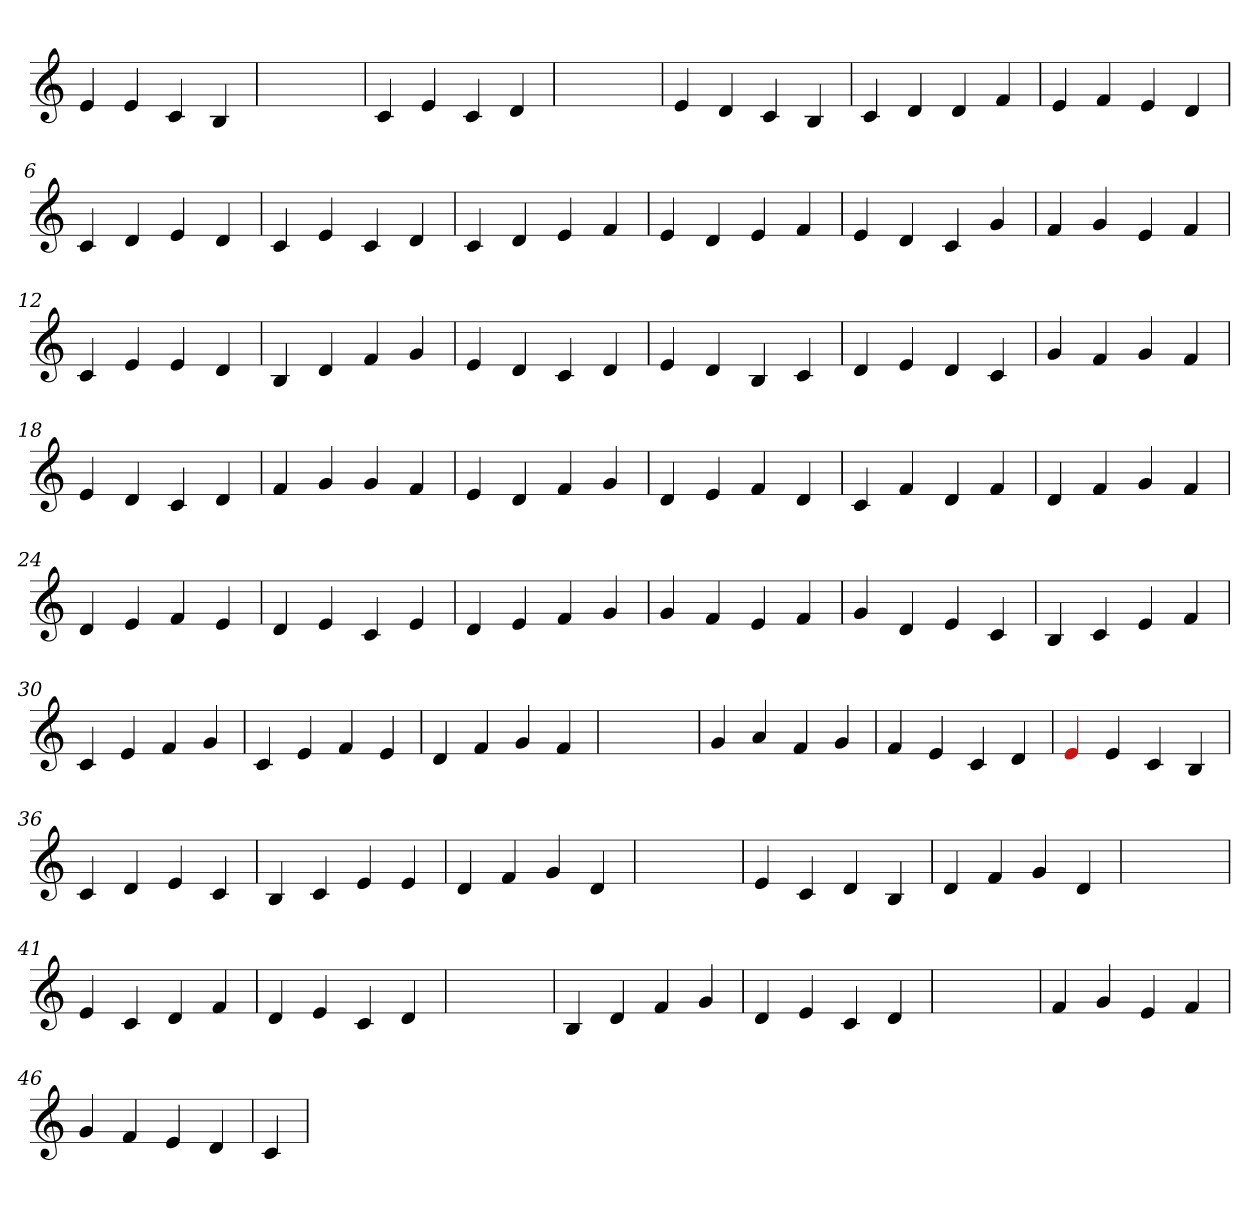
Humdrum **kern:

**kern
*part1
*staff1
*clefG2
=1
4e
4e
4c
4B
=2
1ryy
=2
4c
4e
4c
4d
=3
1ryy
=3
4e
4d
4c
4B
=4
4c
4d
4d
4f
=5
4e
4f
4e
4d
=6
4c
4d
4e
4d
=7
4c
4e
4c
4d
=8
4c
4d
4e
4f
=9
4e
4d
4e
4f
=10
4e
4d
4c
4g
=11
4f
4g
4e
4f
=12
4c
4e
4e
4d
=13
4B
4d
4f
4g
=14
4e
4d
4c
4d
=15
4e
4d
4B
4c
=16
4d
4e
4d
4c
=17
4g
4f
4g
4f
=18
4e
4d
4c
4d
=19
4f
4g
4g
4f
=20
4e
4d
4f
4g
=21
4d
4e
4f
4d
=22
4c
4f
4d
4f
=23
4d
4f
4g
4f
=24
4d
4e
4f
4e
=25
4d
4e
4c
4e
=26
4d
4e
4f
4g
=27
4g
4f
4e
4f
=28
4g
4d
4e
4c
=29
4B
4c
4e
4f
=30
4c
4e
4f
4g
=31
4c
4e
4f
4e
=32
4d
4f
4g
4f
=33
1ryy
=33
4g
4a
4f
4g
=34
4f
4e
4c
4d
=35
4Re
4e
4c
4B
=36
4c
4d
4e
4c
=37
4B
4c
4e
4e
=38
4d
4f
4g
4d
=39
1ryy
=39
4e
4c
4d
4B
=40
4d
4f
4g
4d
=41
1ryy
=41
4e
4c
4d
4f
=42
4d
4e
4c
4d
=43
1ryy
=43
4B
4d
4f
4g
=44
4d
4e
4c
4d
=45
1ryy
=45
4f
4g
4e
4f
=46
4g
4f
4e
4d
=47
4c
=
*-
